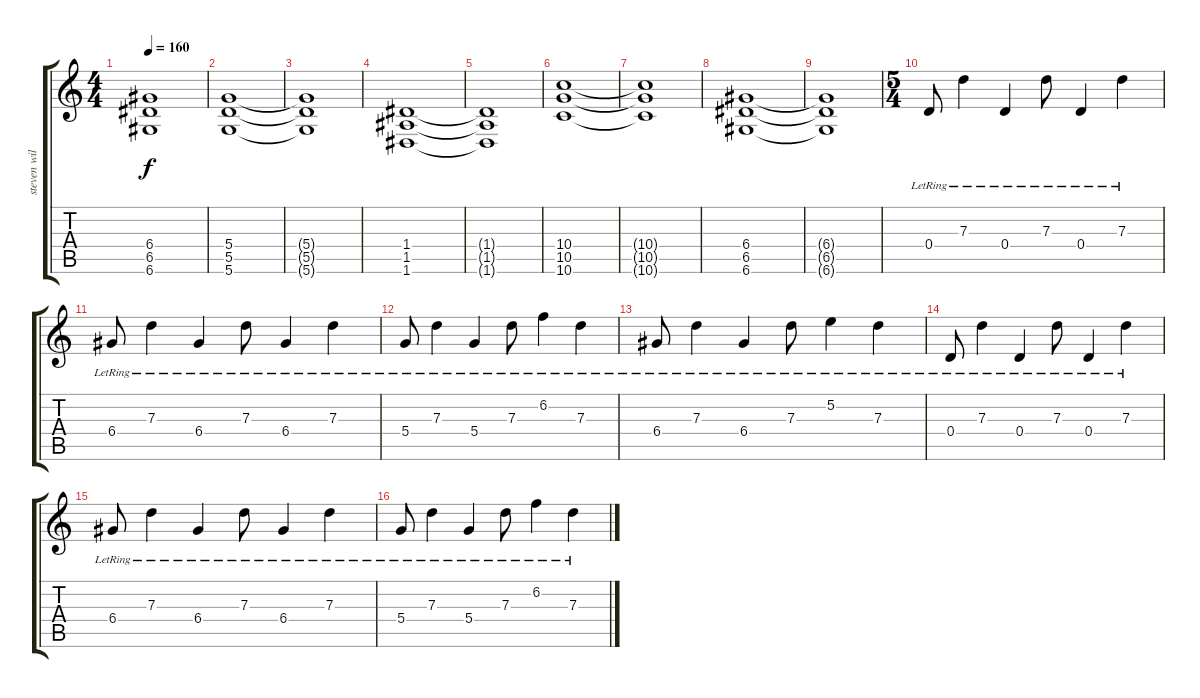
\track ("steven wilson ( guitar 1 )" "steven wil") {instrument electricguitarjazz}
\staff {score tabs}
\tuning (E4 B3 G3 D3 A2 D2) {hide}
\ts (4 4)
\tempo 160
\clef g2
\ks c
(6.4{t} 6.5{t} 6.6{t}).1{dy f} |
(5.4 5.5 5.6).1{instrument distortionguitar} |
(5.4{t} 5.5{t} 5.6{t}).1 |
(1.4 1.5 1.6).1 |
(1.4{t} 1.5{t} 1.6{t}).1 |
(10.4 10.5 10.6).1 |
(10.4{t} 10.5{t} 10.6{t}).1 |
(6.4 6.5 6.6).1 |
(6.4{t} 6.5{t} 6.6{t}).1 |
\ts (5 4)
0.4{lr}.8{instrument electricguitarjazz} 7.3{lr}.4 0.4{lr}.4 7.3{lr}.8 0.4{lr}.4 7.3{lr}.4 |
6.4{lr}.8 7.3{lr}.4 6.4{lr}.4 7.3{lr}.8 6.4{lr}.4 7.3{lr}.4 |
5.4{lr}.8 7.3{lr}.4 5.4{lr}.4 7.3{lr}.8 6.2{lr}.4 7.3{lr}.4 |
6.4{lr}.8 7.3{lr}.4 6.4{lr}.4 7.3{lr}.8 5.2{lr}.4 7.3{lr}.4 |
0.4{lr}.8 7.3{lr}.4 0.4{lr}.4 7.3{lr}.8 0.4{lr}.4 7.3{lr}.4 |
6.4{lr}.8 7.3{lr}.4 6.4{lr}.4 7.3{lr}.8 6.4{lr}.4 7.3{lr}.4 |
5.4{lr}.8 7.3{lr}.4 5.4{lr}.4 7.3{lr}.8 6.2{lr}.4 7.3{lr}.4
